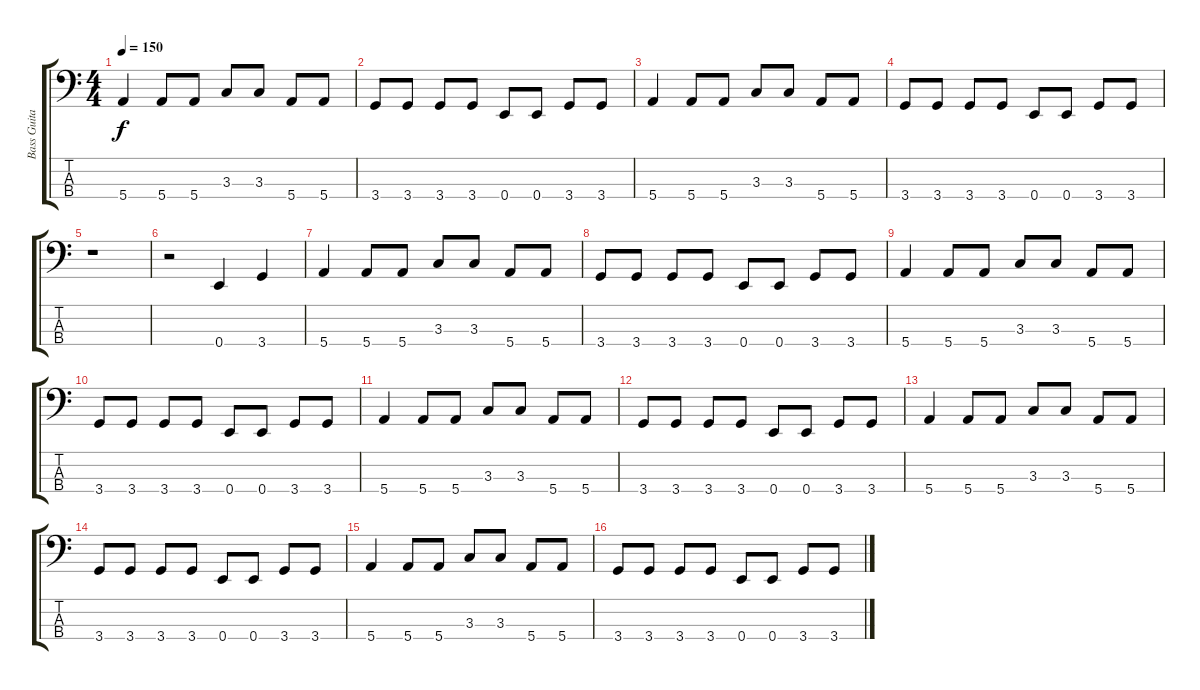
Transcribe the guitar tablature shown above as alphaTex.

\track ("Bass Guitar" "Bass Guita") {instrument electricbasspick}
\staff {score tabs}
\tuning (G2 D2 A1 E1) {hide}
\ts (4 4)
\tempo 150
\clef f4
\ks c
5.4.4{dy f} 5.4.8 5.4.8 3.3.8 3.3.8 5.4.8 5.4.8 |
3.4.8 3.4.8 3.4.8 3.4.8 0.4.8 0.4.8 3.4.8 3.4.8 |
5.4.4 5.4.8 5.4.8 3.3.8 3.3.8 5.4.8 5.4.8 |
3.4.8 3.4.8 3.4.8 3.4.8 0.4.8 0.4.8 3.4.8 3.4.8 |
r.1 |
r.2 0.4.4 3.4.4 |
5.4.4 5.4.8 5.4.8 3.3.8 3.3.8 5.4.8 5.4.8 |
3.4.8 3.4.8 3.4.8 3.4.8 0.4.8 0.4.8 3.4.8 3.4.8 |
5.4.4 5.4.8 5.4.8 3.3.8 3.3.8 5.4.8 5.4.8 |
3.4.8 3.4.8 3.4.8 3.4.8 0.4.8 0.4.8 3.4.8 3.4.8 |
5.4.4 5.4.8 5.4.8 3.3.8 3.3.8 5.4.8 5.4.8 |
3.4.8 3.4.8 3.4.8 3.4.8 0.4.8 0.4.8 3.4.8 3.4.8 |
5.4.4 5.4.8 5.4.8 3.3.8 3.3.8 5.4.8 5.4.8 |
3.4.8 3.4.8 3.4.8 3.4.8 0.4.8 0.4.8 3.4.8 3.4.8 |
5.4.4 5.4.8 5.4.8 3.3.8 3.3.8 5.4.8 5.4.8 |
3.4.8 3.4.8 3.4.8 3.4.8 0.4.8 0.4.8 3.4.8 3.4.8
